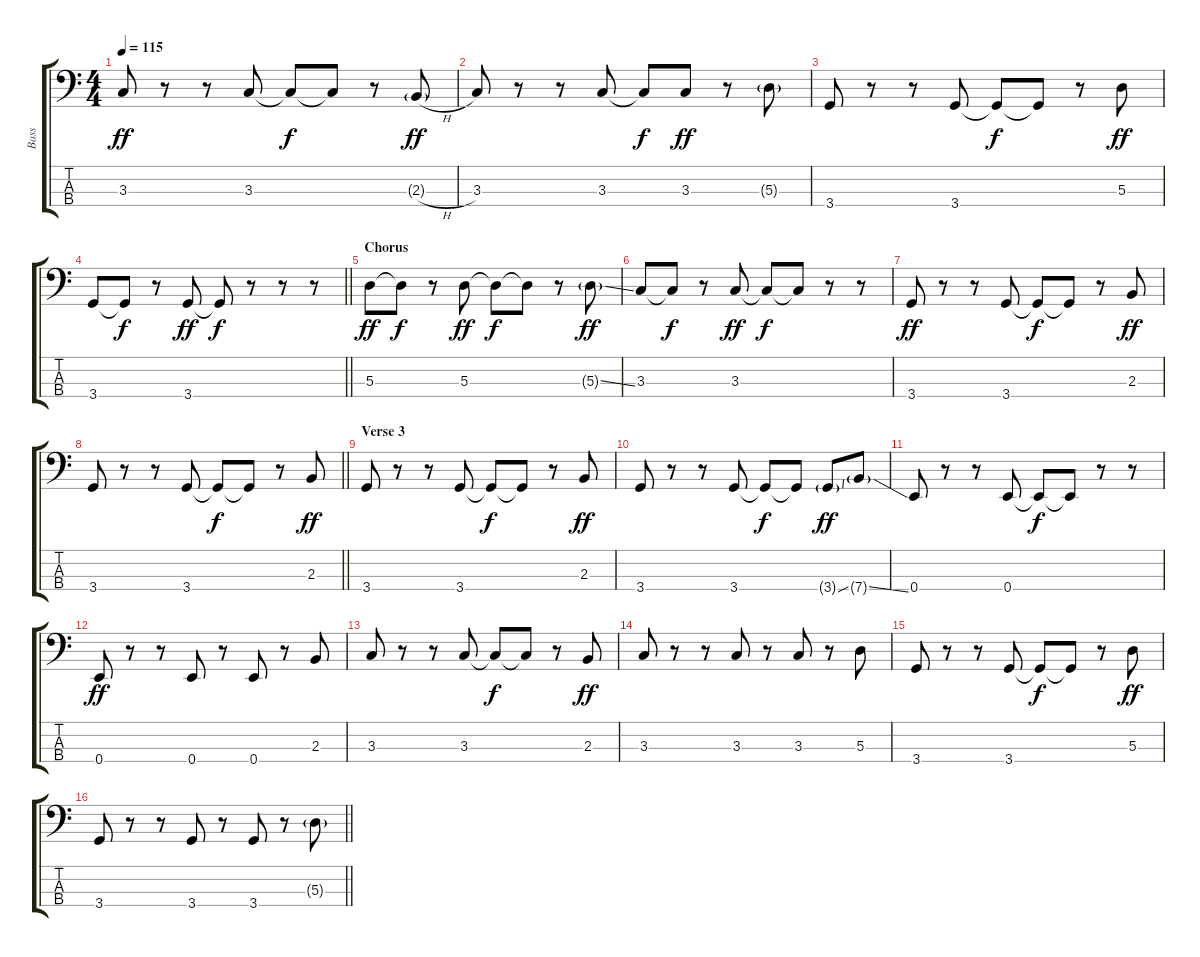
\track ("Bass" "Bass") {instrument electricbasspick}
\staff {score tabs}
\tuning (G2 D2 A1 E1) {hide}
\ts (4 4)
\tempo 115
\clef f4
\ks c
3.3.8{dy ff} r.8 r.8 3.3.8 3.3{t}.8{dy f} 3.3{t}.8 r.8 2.3{h g}.8{dy ff} |
3.3.8 r.8 r.8 3.3.8 3.3{t}.8{dy f} 3.3.8{dy ff} r.8 5.3{g}.8 |
3.4.8 r.8 r.8 3.4.8 3.4{t}.8{dy f} 3.4{t}.8 r.8 5.3.8{dy ff} |
\barLineRight lightlight
3.4.8 3.4{t}.8{dy f} r.8 3.4.8{dy ff} 3.4{t}.8{dy f} r.8 r.8 r.8 |
\section ("" "Chorus")
5.3.8{dy ff} 5.3{t}.8{dy f} r.8 5.3.8{dy ff} 5.3{t}.8{dy f} 5.3{t}.8 r.8 5.3{ss g}.8{dy ff} |
3.3.8 3.3{t}.8{dy f} r.8 3.3.8{dy ff} 3.3{t}.8{dy f} 3.3{t}.8 r.8 r.8 |
3.4.8{dy ff} r.8 r.8 3.4.8 3.4{t}.8{dy f} 3.4{t}.8 r.8 2.3.8{dy ff} |
\barLineRight lightlight
3.4.8 r.8 r.8 3.4.8 3.4{t}.8{dy f} 3.4{t}.8 r.8 2.3.8{dy ff} |
\section ("" "Verse 3")
3.4.8 r.8 r.8 3.4.8 3.4{t}.8{dy f} 3.4{t}.8 r.8 2.3.8{dy ff} |
3.4.8 r.8 r.8 3.4.8 3.4{t}.8{dy f} 3.4{t}.8 3.4{ss g}.8{dy ff} 7.4{ss g}.8 |
0.4.8 r.8 r.8 0.4.8 0.4{t}.8{dy f} 0.4{t}.8 r.8 r.8 |
0.4.8{dy ff} r.8 r.8 0.4.8 r.8 0.4.8 r.8 2.3.8 |
3.3.8 r.8 r.8 3.3.8 3.3{t}.8{dy f} 3.3{t}.8 r.8 2.3.8{dy ff} |
3.3.8 r.8 r.8 3.3.8 r.8 3.3.8 r.8 5.3.8 |
3.4.8 r.8 r.8 3.4.8 3.4{t}.8{dy f} 3.4{t}.8 r.8 5.3.8{dy ff} |
\barLineRight lightlight
3.4.8 r.8 r.8 3.4.8 r.8 3.4.8 r.8 5.3{g}.8
